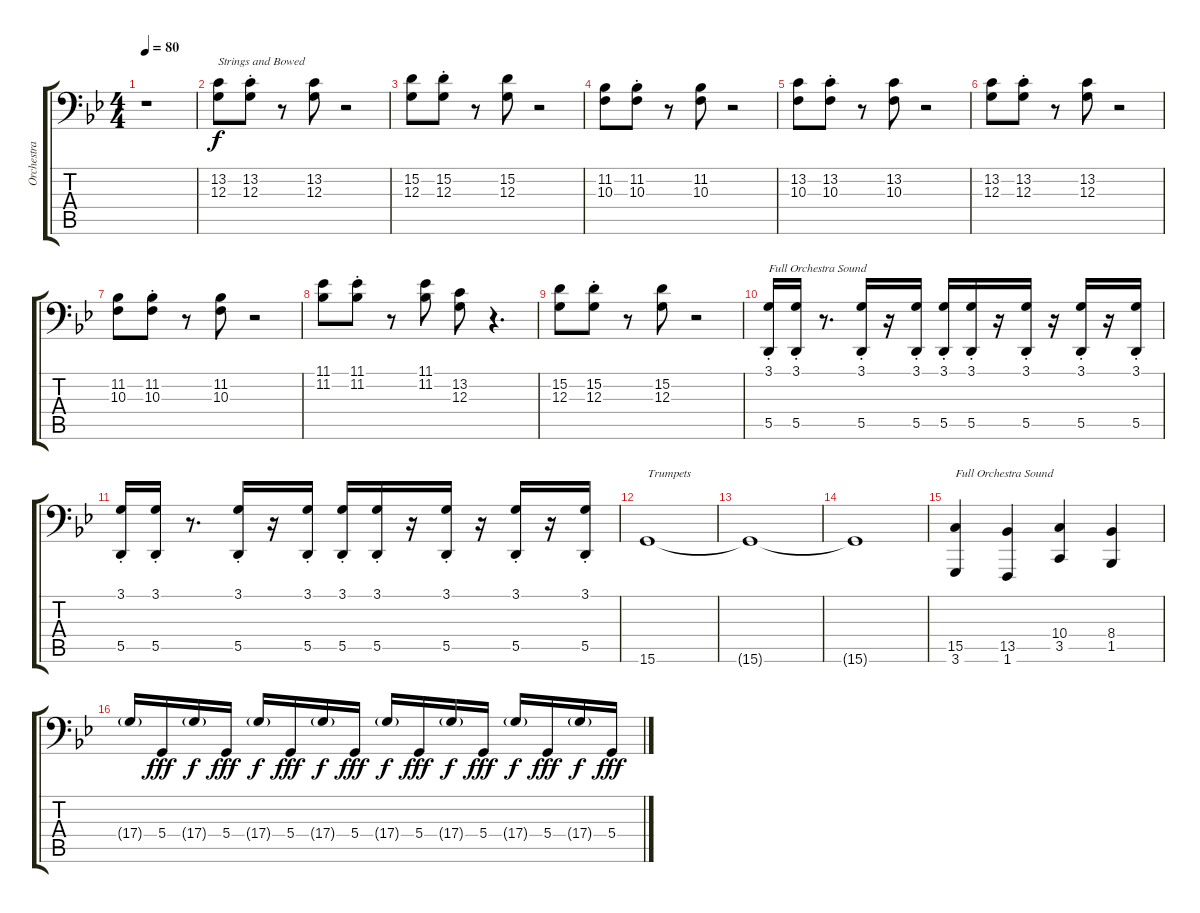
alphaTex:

\track ("Orchestra" "Orchestra") {instrument stringensemble1}
\staff {score tabs}
\tuning (E3 B2 G2 D2 A1 E1) {hide}
\ts (4 4)
\tempo 80
\clef f4
\ks gminor
r.1{dy ff} |
(13.2 12.3).8{txt "Strings and Bowed" dy f instrument tremolostrings} (13.2{st} 12.3{st}).8 r.8 (13.2 12.3).8 r.2 |
(15.2 12.3).8 (15.2{st} 12.3{st}).8 r.8 (15.2 12.3).8 r.2 |
(11.2 10.3).8 (11.2{st} 10.3{st}).8 r.8 (11.2 10.3).8 r.2 |
(13.2 10.3).8 (13.2{st} 10.3{st}).8 r.8 (13.2 10.3).8 r.2 |
(13.2 12.3).8 (13.2{st} 12.3{st}).8 r.8 (13.2 12.3).8 r.2 |
(11.2 10.3).8 (11.2{st} 10.3{st}).8 r.8 (11.2 10.3).8 r.2 |
(11.1 11.2).8 (11.1{st} 11.2{st}).8 r.8 (11.1 11.2).8 (13.2 12.3).8 r.4{d} |
(15.2 12.3).8 (15.2{st} 12.3{st}).8 r.8 (15.2 12.3).8 r.2 |
(3.1{st} 5.5{st}).16{txt "Full Orchestra Sound" instrument stringensemble1} (3.1{st} 5.5{st}).16 r.8{d} (3.1{st} 5.5{st}).16 r.16 (3.1{st} 5.5{st}).16 (3.1{st} 5.5{st}).16 (3.1{st} 5.5{st}).16 r.16 (3.1{st} 5.5{st}).16 r.16 (3.1{st} 5.5{st}).16 r.16 (3.1{st} 5.5{st}).16 |
(3.1{st} 5.5{st}).16 (3.1{st} 5.5{st}).16 r.8{d} (3.1{st} 5.5{st}).16 r.16 (3.1{st} 5.5{st}).16 (3.1{st} 5.5{st}).16 (3.1{st} 5.5{st}).16 r.16 (3.1{st} 5.5{st}).16 r.16 (3.1{st} 5.5{st}).16 r.16 (3.1{st} 5.5{st}).16 |
15.6.1{txt "Trumpets" instrument brasssection} |
15.6{t}.1 |
15.6{t}.1 |
(15.5 3.6).4{txt "Full Orchestra Sound" instrument stringensemble1} (13.5 1.6).4 (10.4 3.5).4 (8.4 1.5).4 |
17.4{g}.16 5.4.16{dy fff} 17.4{g}.16{dy f} 5.4.16{dy fff} 17.4{g}.16{dy f} 5.4.16{dy fff} 17.4{g}.16{dy f} 5.4.16{dy fff} 17.4{g}.16{dy f} 5.4.16{dy fff} 17.4{g}.16{dy f} 5.4.16{dy fff} 17.4{g}.16{dy f} 5.4.16{dy fff} 17.4{g}.16{dy f} 5.4.16{dy fff}
